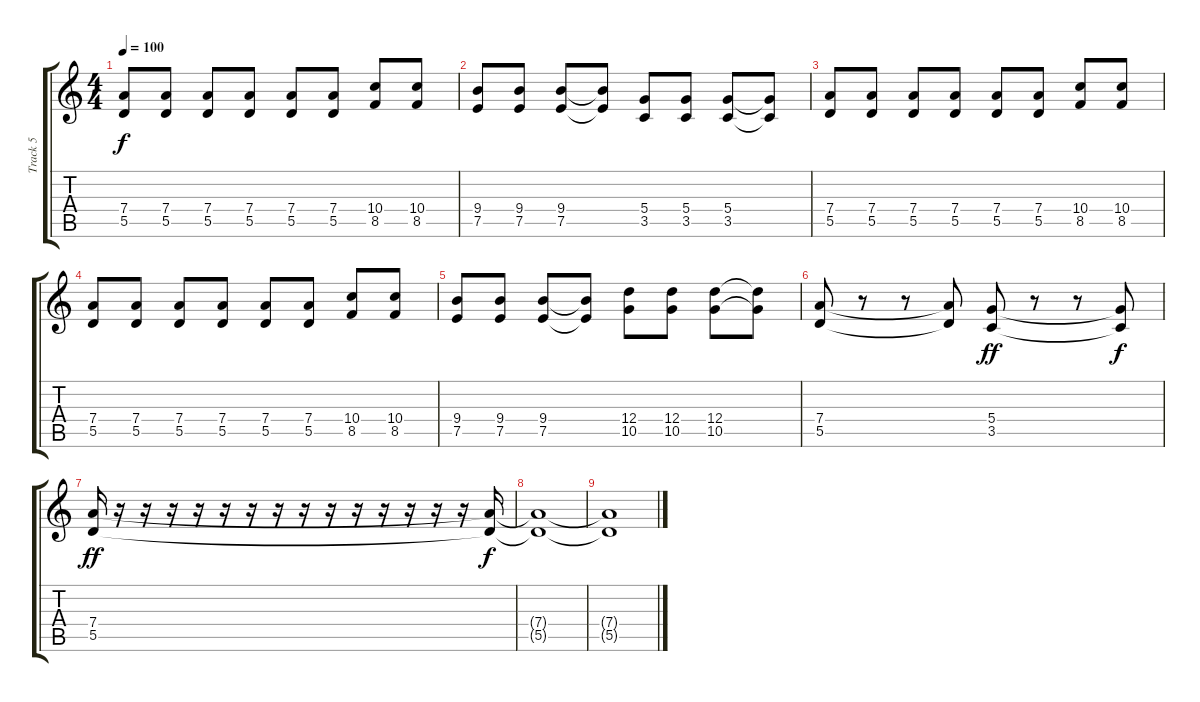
\track ("Track 5" "Track 5") {instrument distortionguitar}
\staff {score tabs}
\tuning (E4 B3 G3 D3 A2 E2) {hide}
\ts (4 4)
\tempo 100
\clef g2
\ks c
(7.4 5.5).8{dy f} (7.4 5.5).8 (7.4 5.5).8 (7.4 5.5).8 (7.4 5.5).8 (7.4 5.5).8 (10.4 8.5).8 (10.4 8.5).8 |
(9.4 7.5).8 (9.4 7.5).8 (9.4 7.5).8 (9.4{t} 7.5{t}).8 (5.4 3.5).8 (5.4 3.5).8 (5.4 3.5).8 (5.4{t} 3.5{t}).8 |
(7.4 5.5).8 (7.4 5.5).8 (7.4 5.5).8 (7.4 5.5).8 (7.4 5.5).8 (7.4 5.5).8 (10.4 8.5).8 (10.4 8.5).8 |
(7.4 5.5).8 (7.4 5.5).8 (7.4 5.5).8 (7.4 5.5).8 (7.4 5.5).8 (7.4 5.5).8 (10.4 8.5).8 (10.4 8.5).8 |
(9.4 7.5).8 (9.4 7.5).8 (9.4 7.5).8 (9.4{t} 7.5{t}).8 (12.4 10.5).8 (12.4 10.5).8 (12.4 10.5).8 (12.4{t} 10.5{t}).8 |
(7.4 5.5).8 r.8 r.8 (7.4{t} 5.5{t}).8 (5.4 3.5).8{dy ff} r.8 r.8 (5.4{t} 3.5{t}).8{dy f} |
(7.4 5.5).16{dy ff} r.16 r.16 r.16 r.16 r.16 r.16 r.16 r.16 r.16 r.16 r.16 r.16 r.16 r.16 (7.4{t} 5.5{t}).16{dy f} |
(7.4{t} 5.5{t}).1 |
(7.4{t} 5.5{t}).1
